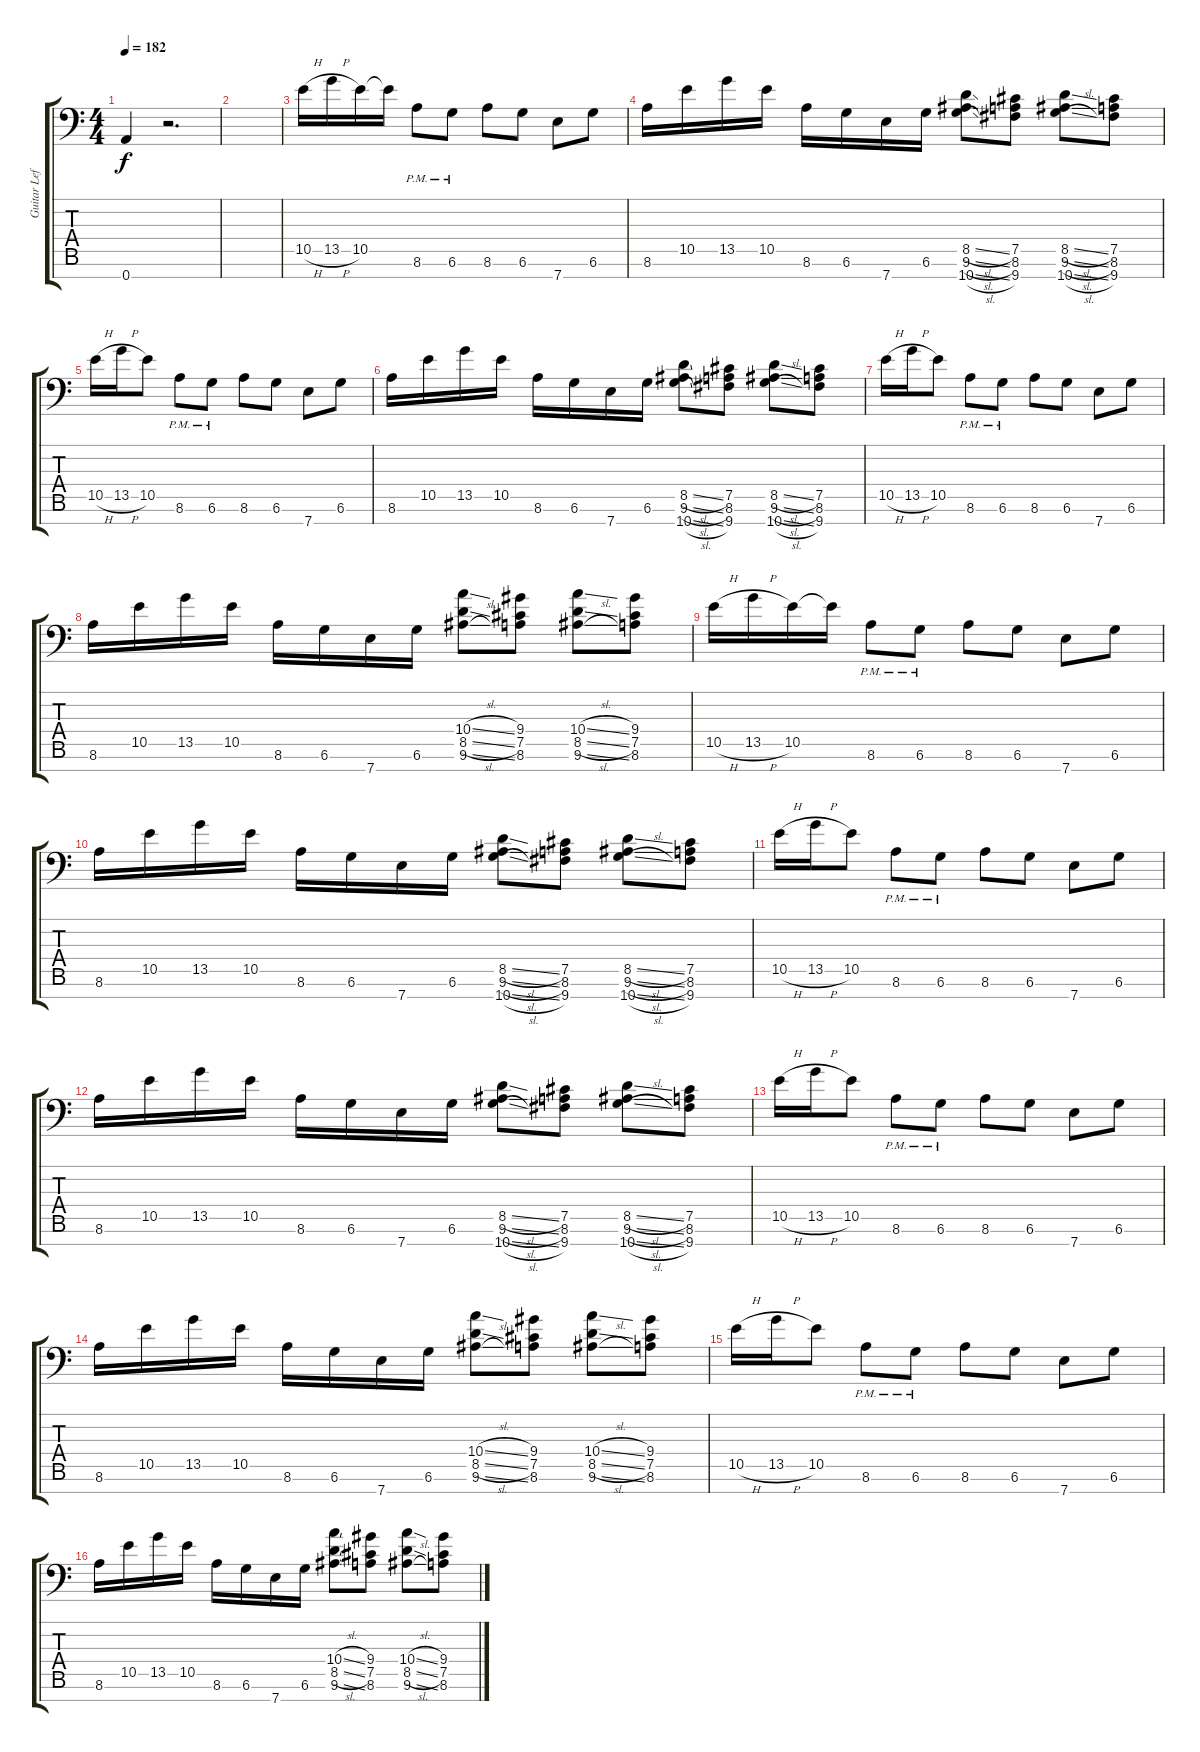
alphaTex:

\track ("Guitar Left" "Guitar Lef") {instrument distortionguitar}
\staff {score tabs}
\tuning (Db4 Ab3 E3 B2 Gb2 Db2 A1) {hide}
\ts (4 4)
\tempo 182
\clef f4
\ks c
0.7.4{dy f} r.2{d} |
|
10.5{h}.16 13.5{h}.16 10.5.16 10.5{t}.16 8.6{pm}.8 6.6{pm}.8 8.6.8 6.6.8 7.7.8 6.6.8 |
8.6.16 10.5.16 13.5.16 10.5.16 8.6.16 6.6.16 7.7.16 6.6.16 (8.5{sl} 9.6{sl} 10.7{sl}).8 (7.5 8.6 9.7).8 (8.5{sl} 9.6{sl} 10.7{sl}).8 (7.5 8.6 9.7).8 |
10.5{h}.16 13.5{h}.16 10.5.8 8.6{pm}.8 6.6{pm}.8 8.6.8 6.6.8 7.7.8 6.6.8 |
8.6.16 10.5.16 13.5.16 10.5.16 8.6.16 6.6.16 7.7.16 6.6.16 (8.5{sl} 9.6{sl} 10.7{sl}).8 (7.5 8.6 9.7).8 (8.5{sl} 9.6{sl} 10.7{sl}).8 (7.5 8.6 9.7).8 |
10.5{h}.16 13.5{h}.16 10.5.8 8.6{pm}.8 6.6{pm}.8 8.6.8 6.6.8 7.7.8 6.6.8 |
8.6.16 10.5.16 13.5.16 10.5.16 8.6.16 6.6.16 7.7.16 6.6.16 (10.4{sl} 8.5{sl} 9.6{sl}).8 (9.4 7.5 8.6).8 (10.4{sl} 8.5{sl} 9.6{sl}).8 (9.4 7.5 8.6).8 |
10.5{h}.16 13.5{h}.16 10.5.16 10.5{t}.16 8.6{pm}.8 6.6{pm}.8 8.6.8 6.6.8 7.7.8 6.6.8 |
8.6.16 10.5.16 13.5.16 10.5.16 8.6.16 6.6.16 7.7.16 6.6.16 (8.5{sl} 9.6{sl} 10.7{sl}).8 (7.5 8.6 9.7).8 (8.5{sl} 9.6{sl} 10.7{sl}).8 (7.5 8.6 9.7).8 |
10.5{h}.16 13.5{h}.16 10.5.8 8.6{pm}.8 6.6{pm}.8 8.6.8 6.6.8 7.7.8 6.6.8 |
8.6.16 10.5.16 13.5.16 10.5.16 8.6.16 6.6.16 7.7.16 6.6.16 (8.5{sl} 9.6{sl} 10.7{sl}).8 (7.5 8.6 9.7).8 (8.5{sl} 9.6{sl} 10.7{sl}).8 (7.5 8.6 9.7).8 |
10.5{h}.16 13.5{h}.16 10.5.8 8.6{pm}.8 6.6{pm}.8 8.6.8 6.6.8 7.7.8 6.6.8 |
8.6.16 10.5.16 13.5.16 10.5.16 8.6.16 6.6.16 7.7.16 6.6.16 (10.4{sl} 8.5{sl} 9.6{sl}).8 (9.4 7.5 8.6).8 (10.4{sl} 8.5{sl} 9.6{sl}).8 (9.4 7.5 8.6).8 |
10.5{h}.16 13.5{h}.16 10.5.8 8.6{pm}.8 6.6{pm}.8 8.6.8 6.6.8 7.7.8 6.6.8 |
8.6.16 10.5.16 13.5.16 10.5.16 8.6.16 6.6.16 7.7.16 6.6.16 (10.4{sl} 8.5{sl} 9.6{sl}).8 (9.4 7.5 8.6).8 (10.4{sl} 8.5{sl} 9.6{sl}).8 (9.4 7.5 8.6).8
